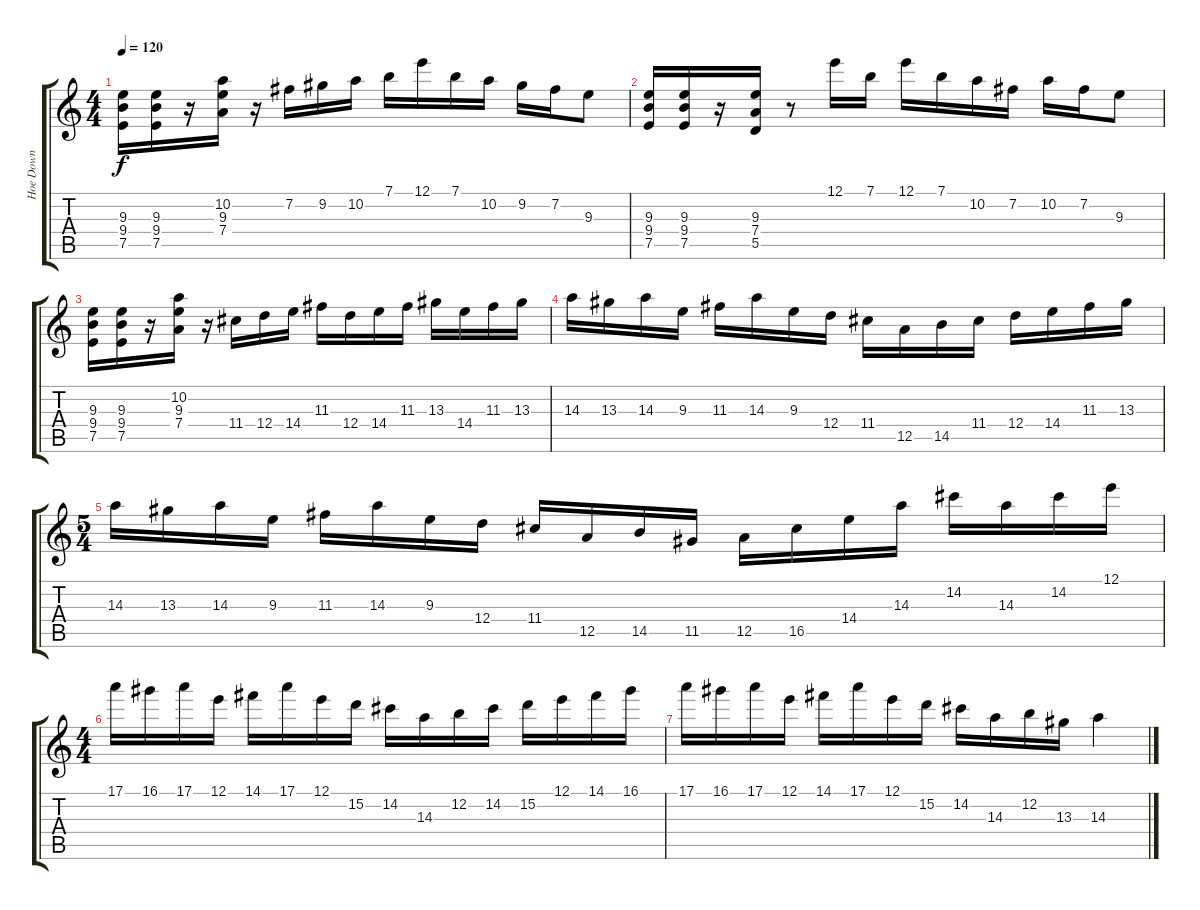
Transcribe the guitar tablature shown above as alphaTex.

\track ("Hoe Down" "Hoe Down") {instrument acousticguitarsteel}
\staff {score tabs}
\tuning (E4 B3 G3 D3 A2 E2) {hide}
\ts (4 4)
\tempo 120
\clef g2
\ks c
(9.3 9.4 7.5).16{dy f} (9.3 9.4 7.5).16 r.16 (10.2 9.3 7.4).16 r.16 7.2.16 9.2.16 10.2.16 7.1.16 12.1.16 7.1.16 10.2.16 9.2.16 7.2.16 9.3.8 |
(9.3 9.4 7.5).16 (9.3 9.4 7.5).16 r.16 (9.3 7.4 5.5).16 r.8 12.1.16 7.1.16 12.1.16 7.1.16 10.2.16 7.2.16 10.2.16 7.2.16 9.3.8 |
(9.3 9.4 7.5).16 (9.3 9.4 7.5).16 r.16 (10.2 9.3 7.4).16 r.16 11.4.16 12.4.16 14.4.16 11.3.16 12.4.16 14.4.16 11.3.16 13.3.16 14.4.16 11.3.16 13.3.16 |
14.3.16 13.3.16 14.3.16 9.3.16 11.3.16 14.3.16 9.3.16 12.4.16 11.4.16 12.5.16 14.5.16 11.4.16 12.4.16 14.4.16 11.3.16 13.3.16 |
\ts (5 4)
14.3.16 13.3.16 14.3.16 9.3.16 11.3.16 14.3.16 9.3.16 12.4.16 11.4.16 12.5.16 14.5.16 11.5.16 12.5.16 16.5.16 14.4.16 14.3.16 14.2.16 14.3.16 14.2.16 12.1.16 |
\ts (4 4)
17.1.16 16.1.16 17.1.16 12.1.16 14.1.16 17.1.16 12.1.16 15.2.16 14.2.16 14.3.16 12.2.16 14.2.16 15.2.16 12.1.16 14.1.16 16.1.16 |
17.1.16 16.1.16 17.1.16 12.1.16 14.1.16 17.1.16 12.1.16 15.2.16 14.2.16 14.3.16 12.2.16 13.3.16 14.3.4
